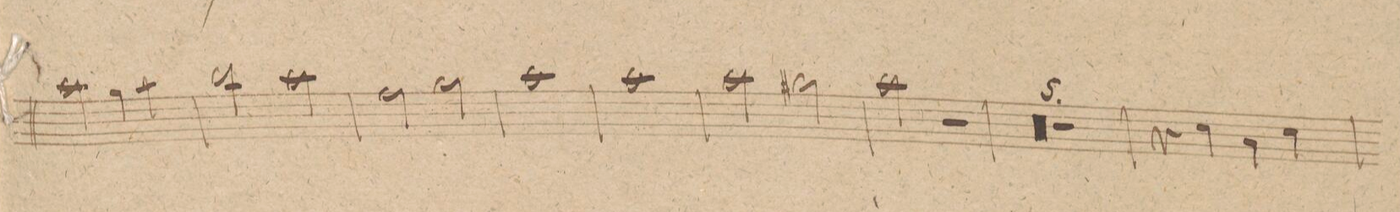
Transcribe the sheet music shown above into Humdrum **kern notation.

**kern	**dynam
*I"Oboi 1mo	*
*clefG2	*
*k[f#c#g#]	*
*met(c|)	*
*M2/2	*
2aa\]	.
4gg#\	.
4aa\	.
=165	=165
2bb\	.
2aa\	.
=166	=166
2ff#\	.
2gg#\	.
=167	=167
1aa	.
=168	=168
1aa	.
=169	=169
2aa\	.
2gg#X\	.
=170	=170
2aa\	.
2r	.
=171	=171
00r	.
=172	=172
=173	=173
=174	=174
=175	=175
1r	.
=176	=176
4r	.
4cc#\	.
4a\	.
4cc#\	.
=177	=177
*-	*-
